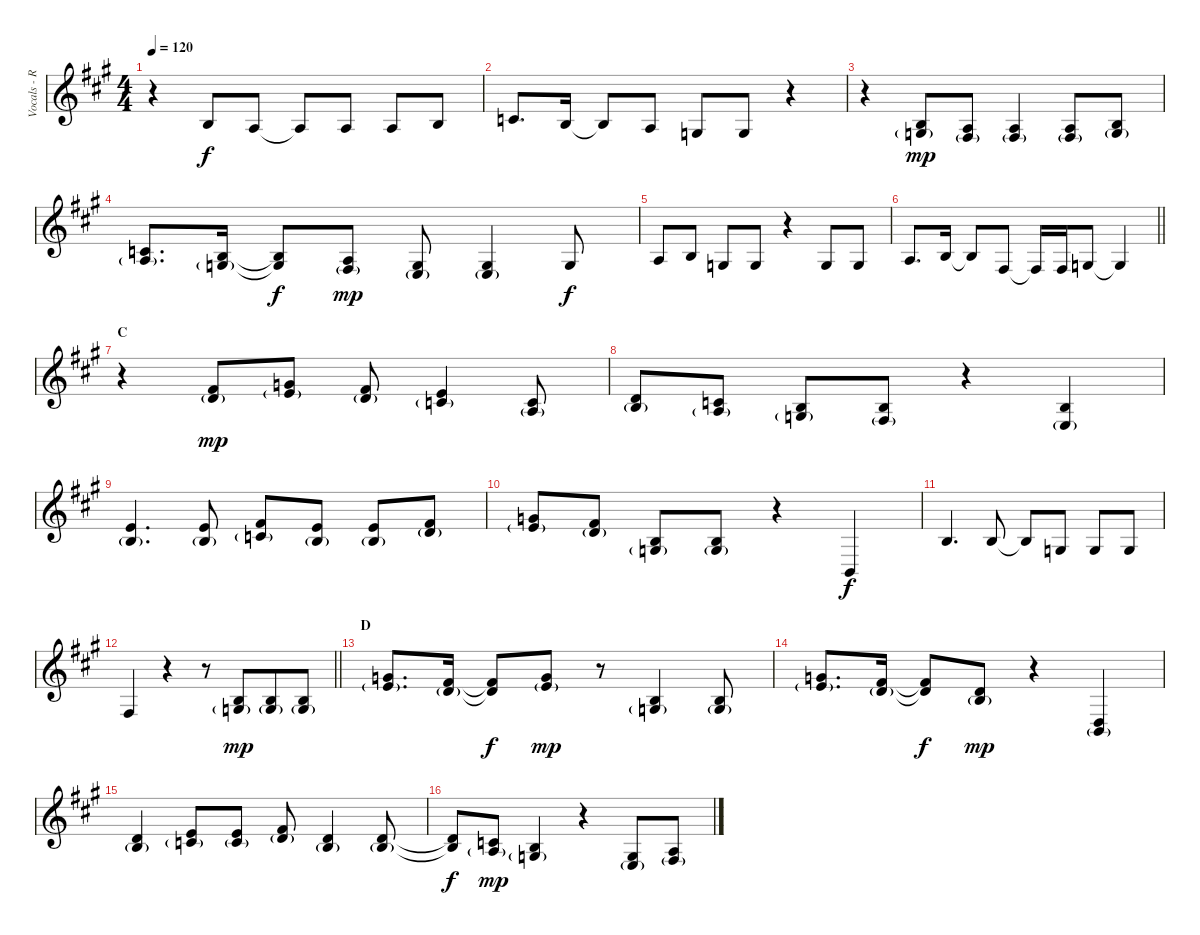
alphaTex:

\track ("Vocals - Ruki" "Vocals - R") {instrument lead6voice}
\staff {score}
\tuning (D4 A3 F3 C3 G2 D2) {hide}
\ts (4 4)
\tempo 120
\clef g2
\ks a
r.4{dy mp} 2.2.8{dy f} 0.2.8 0.2{t}.8 0.2.8 0.2.8 2.2.8 |
3.2.8{d} 2.2.16 2.2{t}.8 0.2.8 2.3.8 2.3.8 r.4 |
r.4 (2.2 2.3{g}).8{dy mp} (0.2 1.3{g}).8 (0.2 1.3{g}).4 (0.2 1.3{g}).8 (2.2 2.3{g}).8 |
(3.2 4.3{g}).8{d} (2.2 2.3{g}).16 (2.2{t} 2.3{t}).8{dy f} (0.2 1.3{g}).8{dy mp} (2.3 4.4{g}).8 (2.3 4.4{g}).4 2.3.8{dy f} |
0.2.8 2.2.8 2.3.8 2.3.8 r.4 2.3.8 2.3.8 |
\barLineRight lightlight
0.2.8{d} 2.2.16 2.2{t}.8 1.3.8 1.3{t}.16 1.3.16 2.3.8 2.3{t}.4 |
\section ("" "C")
r.4 (4.1 5.2{g}).8{dy mp} (5.1 7.2{g}).8 (4.1 5.2{g}).8 (2.1 3.2{g}).4 (3.2 4.3{g}).8 |
(0.1 2.2{g}).8 (3.2 4.3{g}).8 (2.2 2.3{g}).8 (2.2 1.3{g}).8 r.4 (2.2 4.4{g}).4 |
(2.1 2.2{g}).4{d} (2.1 2.2{g}).8 (4.1 3.2{g}).8 (2.1 2.2{g}).8 (2.1 2.2{g}).8 (4.1 5.2{g}).8 |
(5.1 7.2{g}).8 (4.1 5.2{g}).8 (2.2 2.3{g}).8 (2.2 2.3{g}).8 r.4 4.5.4{dy f} |
2.2.4{d} 2.2.8 2.2{t}.8 2.3.8 2.3.8 2.3.8 |
\barLineRight lightlight
1.3.4 r.4 r.8 (2.2 2.3{g}).8{dy mp beam merge} (2.2 2.3{g}).8 (2.2 2.3{g}).8 |
\section ("" "D")
(5.1 7.2{g}).8{d} (4.1 5.2{g}).16 (4.1{t} 5.2{t}).8{dy f} (5.1 7.2{g}).8{dy mp} r.8 (2.2 2.3{g}).4 (2.2 2.3{g}).8 |
(5.1 7.2{g}).8{d} (4.1 5.2{g}).16 (4.1{t} 5.2{t}).8{dy f} (0.1 2.2{g}).8{dy mp} r.4 (2.4 4.5{g}).4 |
(0.1 2.2{g}).4 (2.1 3.2{g}).8 (2.1 3.2{g}).8 (4.1 5.2{g}).8 (0.1 2.2{g}).4 (0.1 2.2{g}).8 |
(0.1{t} 2.2{t}).8{dy f} (3.2 4.3{g}).8{dy mp} (2.2 2.3{g}).4 r.4 (2.3 4.4{g}).8 (0.2 1.3{g}).8
